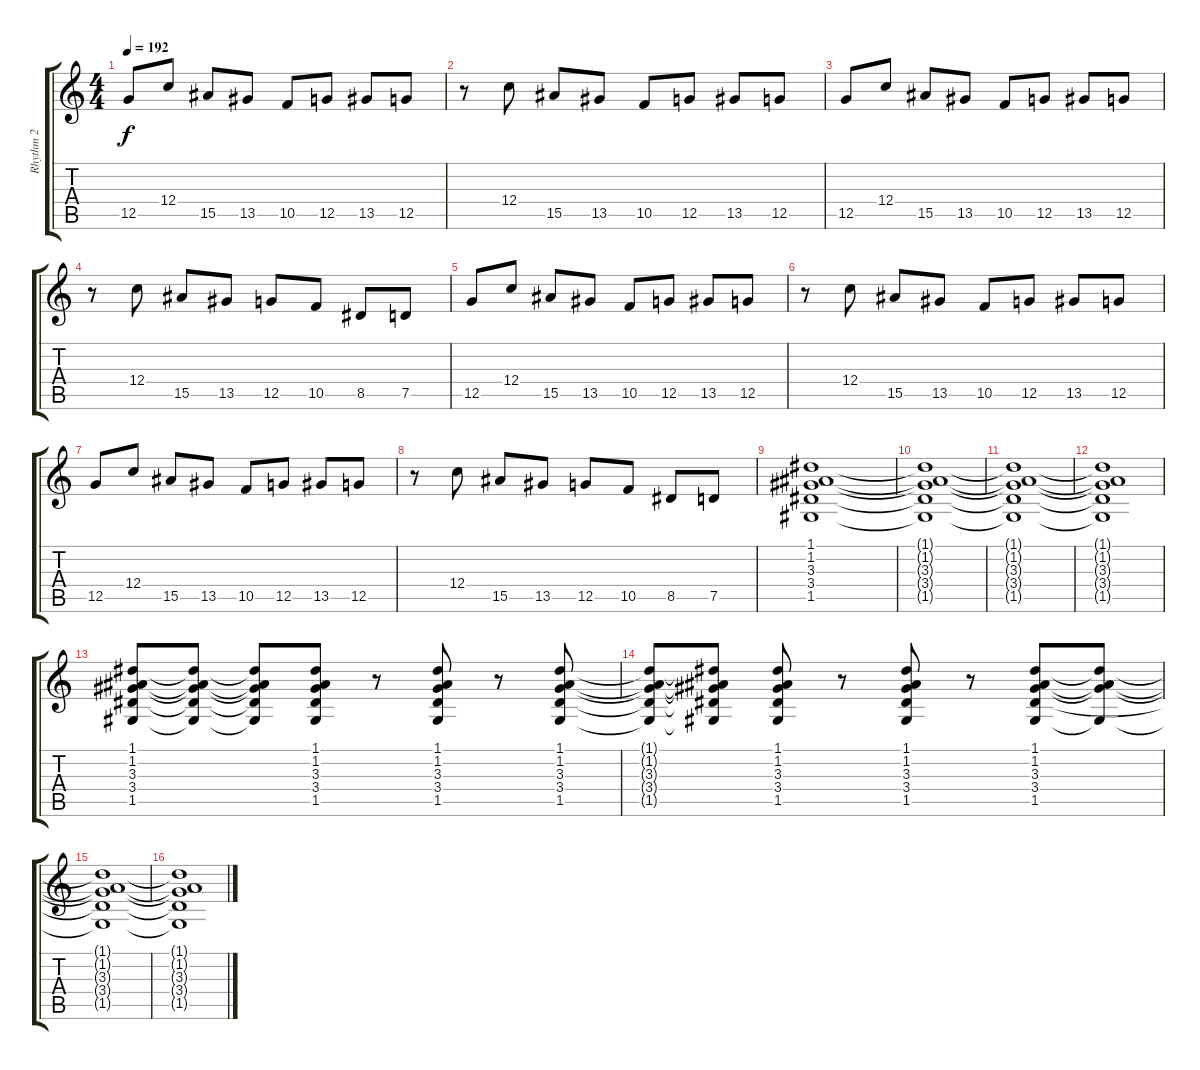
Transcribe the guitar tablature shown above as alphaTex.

\track ("Rhythm 2" "Rhythm 2") {instrument overdrivenguitar}
\staff {score tabs}
\tuning (D4 A3 F3 C3 G2 C2) {hide}
\ts (4 4)
\tempo 192
\clef g2
\ks c
12.5.8{dy f} 12.4.8 15.5.8 13.5.8 10.5.8 12.5.8 13.5.8 12.5.8 |
r.8 12.4.8 15.5.8 13.5.8 10.5.8 12.5.8 13.5.8 12.5.8 |
12.5.8 12.4.8 15.5.8 13.5.8 10.5.8 12.5.8 13.5.8 12.5.8 |
r.8 12.4.8 15.5.8 13.5.8 12.5.8 10.5.8 8.5.8 7.5.8 |
12.5.8 12.4.8 15.5.8 13.5.8 10.5.8 12.5.8 13.5.8 12.5.8 |
r.8 12.4.8 15.5.8 13.5.8 10.5.8 12.5.8 13.5.8 12.5.8 |
12.5.8 12.4.8 15.5.8 13.5.8 10.5.8 12.5.8 13.5.8 12.5.8 |
r.8 12.4.8 15.5.8 13.5.8 12.5.8 10.5.8 8.5.8 7.5.8 |
(1.1 1.2 3.3 3.4 1.5).1 |
(1.1{t} 1.2{t} 3.3{t} 3.4{t} 1.5{t}).1 |
(1.1{t} 1.2{t} 3.3{t} 3.4{t} 1.5{t}).1 |
(1.1{t} 1.2{t} 3.3{t} 3.4{t} 1.5{t}).1 |
(1.1 1.2 3.3 3.4 1.5).8 (1.1{t} 1.2{t} 3.3{t} 3.4{t} 1.5{t}).8 (1.1{t} 1.2{t} 3.3{t} 3.4{t} 1.5{t}).8 (1.1 1.2 3.3 3.4 1.5).8 r.8 (1.1 1.2 3.3 3.4 1.5).8 r.8 (1.1 1.2 3.3 3.4 1.5).8 |
(1.1{t} 1.2{t} 3.3{t} 3.4{t} 1.5{t}).8 (1.1{t} 1.2{t} 3.3{t} 3.4{t} 1.5{t}).8 (1.1 1.2 3.3 3.4 1.5).8 r.8 (1.1 1.2 3.3 3.4 1.5).8 r.8 (1.1 1.2 3.3 3.4 1.5).8 (1.1{t} 1.2{t} 3.3{t} 1.5{t}).8 |
(1.1{t} 1.2{t} 3.3{t} 3.4{t} 1.5{t}).1 |
(1.1{t} 1.2{t} 3.3{t} 3.4{t} 1.5{t}).1
